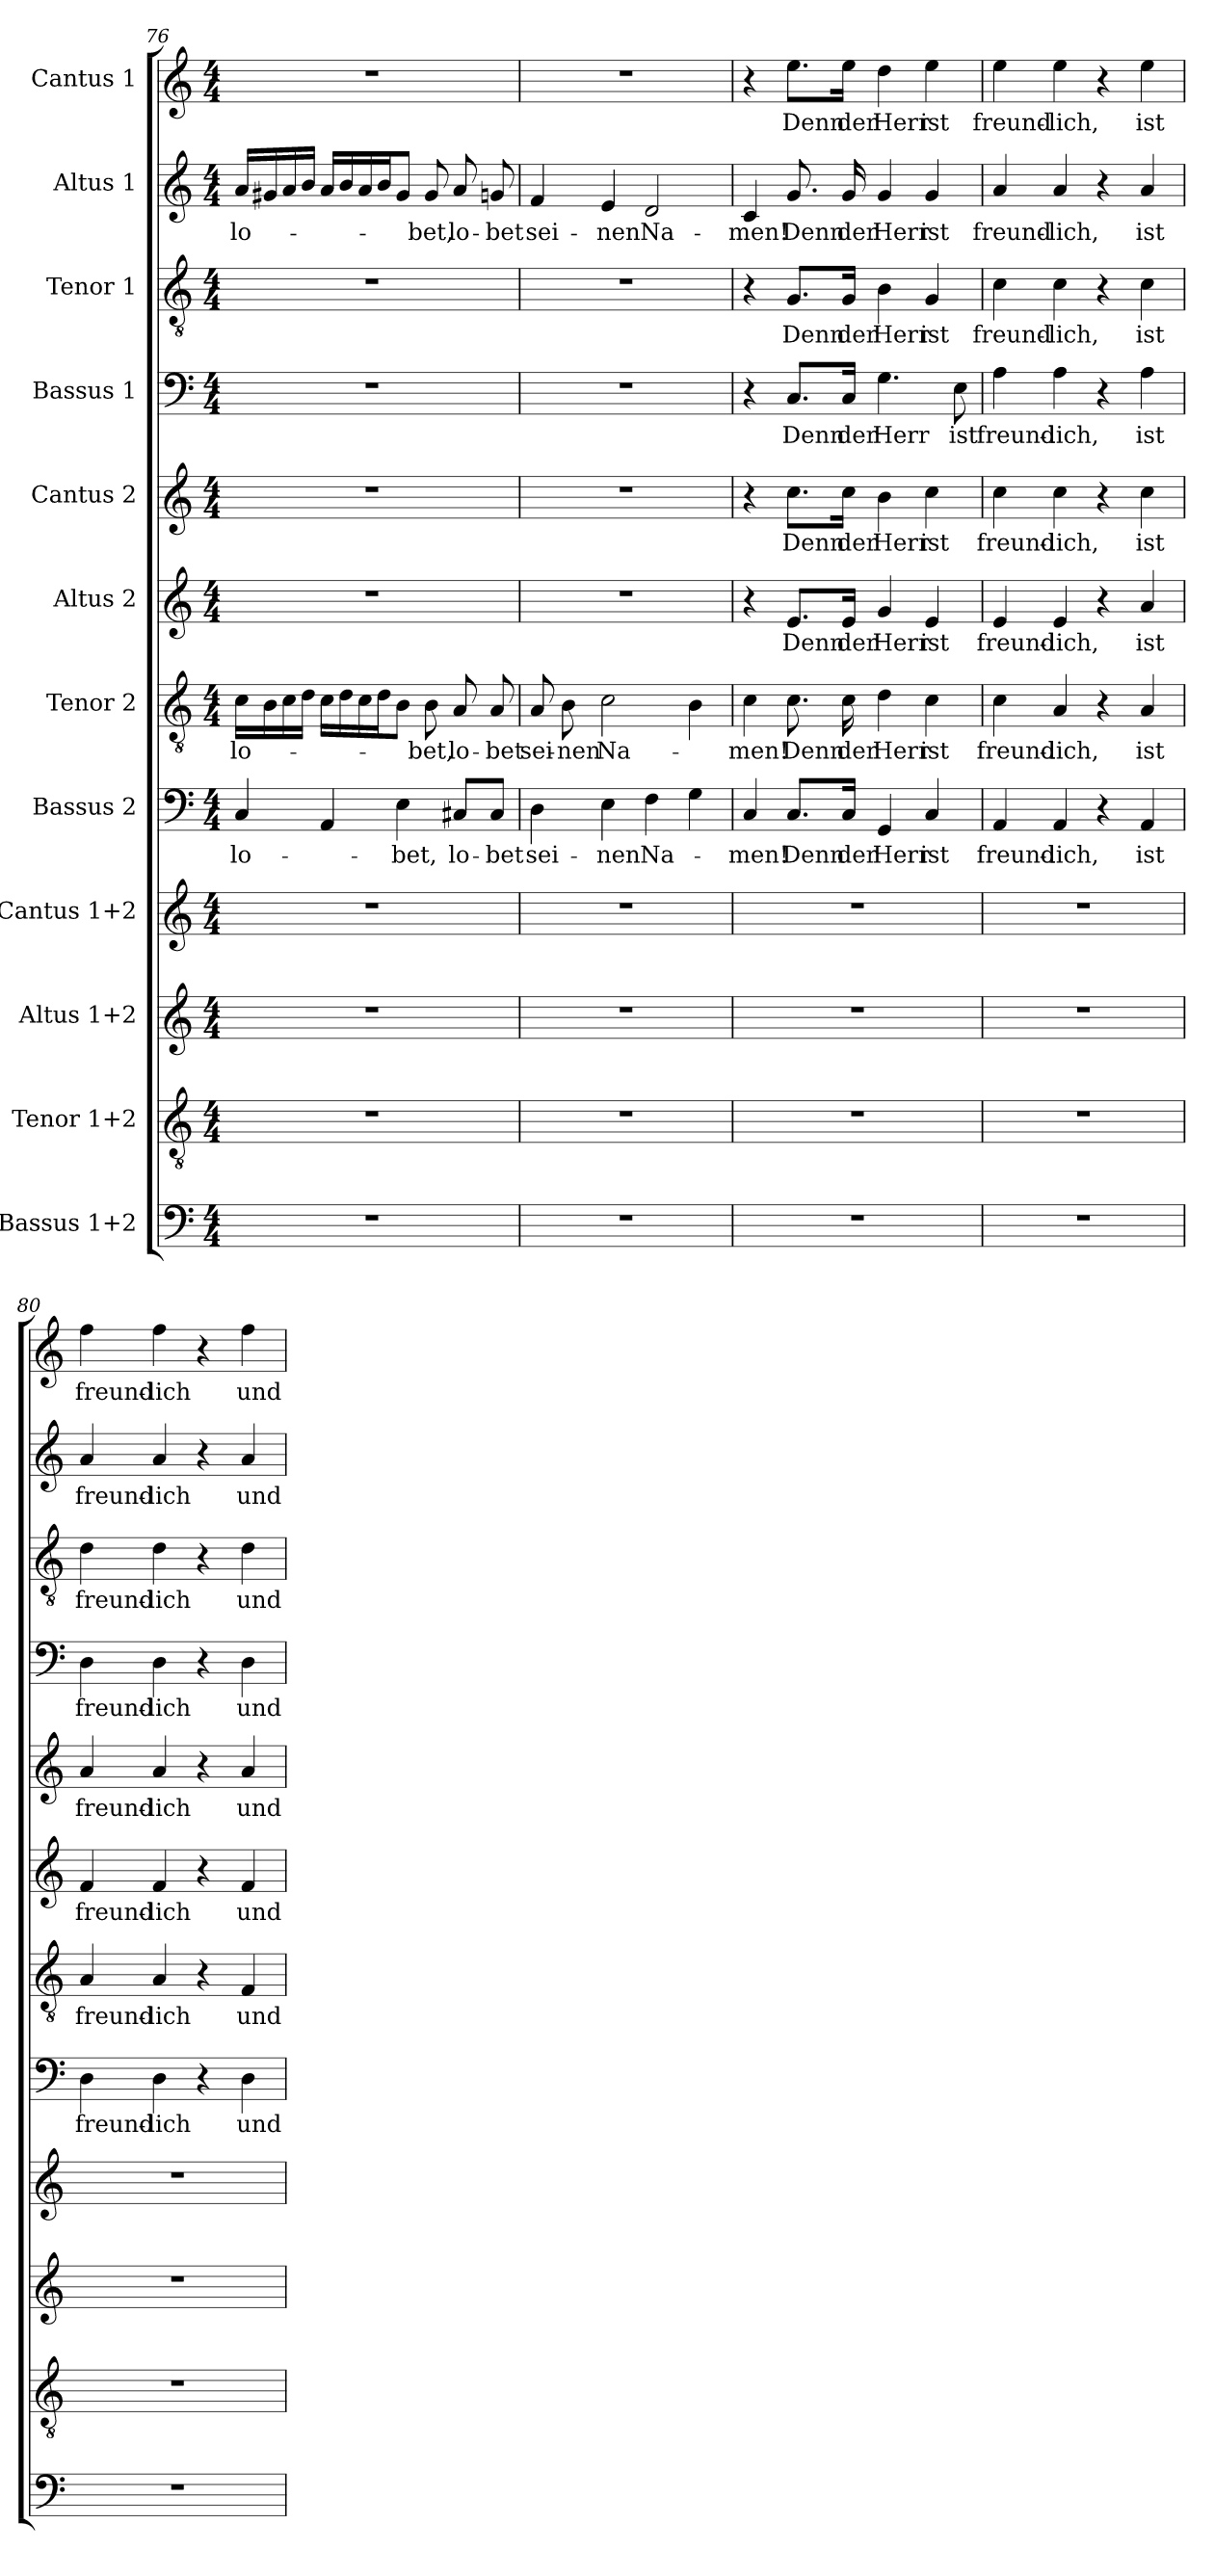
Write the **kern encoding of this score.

**kern	**kern	**kern	**kern	**kern	**text	**kern	**text	**kern	**text	**kern	**text	**kern	**text	**kern	**text	**kern	**text	**kern	**text
*part12	*part11	*part10	*part9	*part8	*part8	*part7	*part7	*part6	*part6	*part5	*part5	*part4	*part4	*part3	*part3	*part2	*part2	*part1	*part1
*staff12	*staff11	*staff10	*staff9	*staff8	*staff8	*staff7	*staff7	*staff6	*staff6	*staff5	*staff5	*staff4	*staff4	*staff3	*staff3	*staff2	*staff2	*staff1	*staff1
*I"Bassus 1+2	*I"Tenor 1+2	*I"Altus 1+2	*I"Cantus 1+2	*I"Bassus 2	*	*I"Tenor  2	*	*I"Altus 2	*	*I"Cantus 2	*	*I"Bassus 1	*	*I"Tenor  1	*	*I"Altus 1	*	*I"Cantus 1	*
!!LO:LB:g=z
*clefF4	*clefGv2	*clefG2	*clefG2	*clefF4	*	*clefGv2	*	*clefG2	*	*clefG2	*	*clefF4	*	*clefGv2	*	*clefG2	*	*clefG2	*
*k[]	*k[]	*k[]	*k[]	*k[]	*	*k[]	*	*k[]	*	*k[]	*	*k[]	*	*k[]	*	*k[]	*	*k[]	*
*M4/4	*M4/4	*M4/4	*M4/4	*M4/4	*	*M4/4	*	*M4/4	*	*M4/4	*	*M4/4	*	*M4/4	*	*M4/4	*	*M4/4	*
=76	=76	=76	=76	=76	=76	=76	=76	=76	=76	=76	=76	=76	=76	=76	=76	=76	=76	=76	=76
1r	1r	1r	1r	4C/	lo-	16c\LL	lo-	1r	.	1r	.	1r	.	1r	.	16a/LL	lo-	1r	.
.	.	.	.	.	.	16B\	.	.	.	.	.	.	.	.	.	16g#X/	.	.	.
.	.	.	.	.	.	16c\	.	.	.	.	.	.	.	.	.	16a/	.	.	.
.	.	.	.	.	.	16d\JJ	.	.	.	.	.	.	.	.	.	16b/JJ	.	.	.
.	.	.	.	4AA/	.	16c\LL	.	.	.	.	.	.	.	.	.	16a/LL	.	.	.
.	.	.	.	.	.	16d\	.	.	.	.	.	.	.	.	.	16b/	.	.	.
.	.	.	.	.	.	16c\	.	.	.	.	.	.	.	.	.	16a/	.	.	.
.	.	.	.	.	.	16d\J	.	.	.	.	.	.	.	.	.	16b/J	.	.	.
.	.	.	.	4E\	-bet,	8B\J	.	.	.	.	.	.	.	.	.	8g#/J	.	.	.
.	.	.	.	.	.	8B\	-bet,	.	.	.	.	.	.	.	.	8g#/	-bet,	.	.
.	.	.	.	8C#X/L	lo-	8A/	lo-	.	.	.	.	.	.	.	.	8a/	lo-	.	.
.	.	.	.	8C#/J	-bet	8A/	-bet	.	.	.	.	.	.	.	.	8gn/	-bet	.	.
=77	=77	=77	=77	=77	=77	=77	=77	=77	=77	=77	=77	=77	=77	=77	=77	=77	=77	=77	=77
1r	1r	1r	1r	4D\	sei-	8A/	sei-	1r	.	1r	.	1r	.	1r	.	4f/	sei-	1r	.
.	.	.	.	.	.	8B\	-nen	.	.	.	.	.	.	.	.	.	.	.	.
.	.	.	.	4E\	-nen	2c\	Na-	.	.	.	.	.	.	.	.	4e/	-nen	.	.
.	.	.	.	4F\	Na-	.	.	.	.	.	.	.	.	.	.	2d/	Na-	.	.
.	.	.	.	4G\	.	4B\	.	.	.	.	.	.	.	.	.	.	.	.	.
=78	=78	=78	=78	=78	=78	=78	=78	=78	=78	=78	=78	=78	=78	=78	=78	=78	=78	=78	=78
1r	1r	1r	1r	4C/	-men!	4c\	-men!	4r	.	4r	.	4r	.	4r	.	4c/	-men!	4r	.
.	.	.	.	8.C/L	Denn	8.c\	Denn	8.e/L	Denn	8.cc\L	Denn	8.C/L	Denn	8.G/L	Denn	8.g/	Denn	8.ee\L	Denn
.	.	.	.	16C/Jk	der	16c\	der	16e/Jk	der	16cc\Jk	der	16C/Jk	der	16G/Jk	der	16g/	der	16ee\Jk	der
.	.	.	.	4GG/	Herr	4d\	Herr	4g/	Herr	4b\	Herr	4.G\	Herr	4B\	Herr	4g/	Herr	4dd\	Herr
.	.	.	.	4C/	ist	4c\	ist	4e/	ist	4cc\	ist	.	.	4G/	ist	4g/	ist	4ee\	ist
.	.	.	.	.	.	.	.	.	.	.	.	8E\	ist	.	.	.	.	.	.
=79	=79	=79	=79	=79	=79	=79	=79	=79	=79	=79	=79	=79	=79	=79	=79	=79	=79	=79	=79
1r	1r	1r	1r	4AA/	freund-	4c\	freund-	4e/	freund-	4cc\	freund-	4A\	freund-	4c\	freund-	4a/	freund-	4ee\	freund-
.	.	.	.	4AA/	-lich,	4A/	-lich,	4e/	-lich,	4cc\	-lich,	4A\	-lich,	4c\	-lich,	4a/	-lich,	4ee\	-lich,
.	.	.	.	4r	.	4r	.	4r	.	4r	.	4r	.	4r	.	4r	.	4r	.
.	.	.	.	4AA/	ist	4A/	ist	4a/	ist	4cc\	ist	4A\	ist	4c\	ist	4a/	ist	4ee\	ist
!!LO:PB:g=z
=80	=80	=80	=80	=80	=80	=80	=80	=80	=80	=80	=80	=80	=80	=80	=80	=80	=80	=80	=80
1r	1r	1r	1r	4D\	freund-	4A/	freund-	4f/	freund-	4a/	freund-	4D\	freund-	4d\	freund-	4a/	freund-	4ff\	freund-
.	.	.	.	4D\	-lich	4A/	-lich	4f/	-lich	4a/	-lich	4D\	-lich	4d\	-lich	4a/	-lich	4ff\	-lich
.	.	.	.	4r	.	4r	.	4r	.	4r	.	4r	.	4r	.	4r	.	4r	.
.	.	.	.	4D\	und	4F/	und	4f/	und	4a/	und	4D\	und	4d\	und	4a/	und	4ff\	und
=	=	=	=	=	=	=	=	=	=	=	=	=	=	=	=	=	=	=	=
*-	*-	*-	*-	*-	*-	*-	*-	*-	*-	*-	*-	*-	*-	*-	*-	*-	*-	*-	*-
